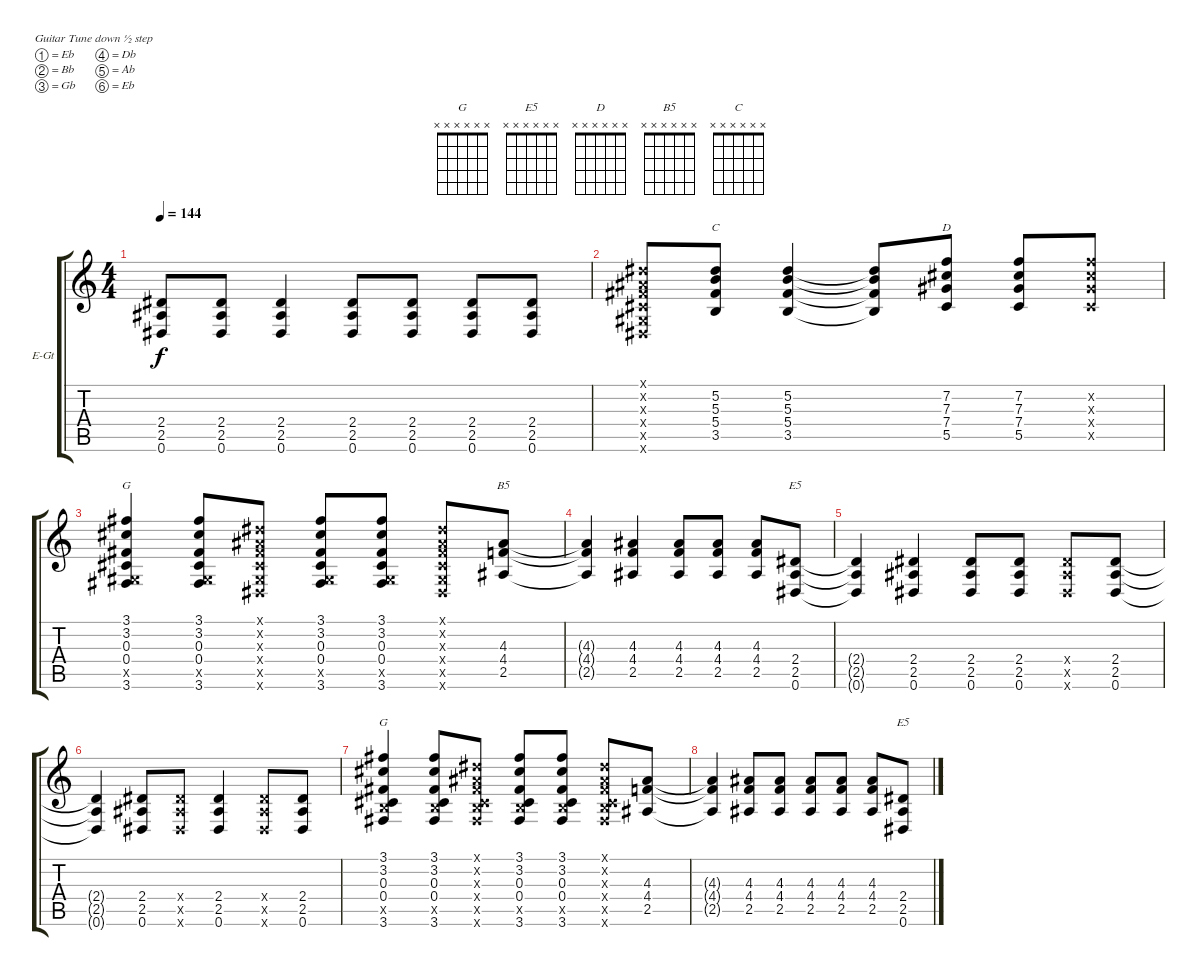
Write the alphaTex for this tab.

\bracketExtendMode groupsimilarinstruments
\firstSystemTrackNameOrientation horizontal
\otherSystemsTrackNameOrientation horizontal
\track ("Guitar 1 (Slash)" "E-Gt") {multiBarRest instrument overdrivenguitar}
\staff {score tabs}
\tuning (Eb4 Bb3 Gb3 Db3 Ab2 Eb2)
\chord ("G" x x x x x x)
\chord ("E5" x x x x x x)
\chord ("D" x x x x x x)
\chord ("B5" x x x x x x)
\chord ("C" x x x x x x)
\ts (4 4)
\tempo 144
\clef g2
\ks c
(2.4{t} 2.5{t} 0.6{t}).8{dy f} (2.4 2.5 0.6).8 (2.4 2.5 0.6).4 (2.4 2.5 0.6).8 (2.4 2.5 0.6).8 (2.4 2.5 0.6).8 (2.4 2.5 0.6).8 |
(0.1{x} 0.2{x} 0.3{x} 0.4{x} 0.5{x} 0.6{x}).8 (5.2 5.3 5.4 3.5).8{ch "C"} (5.2 5.3 5.4 3.5).4 (5.2{t} 5.3{t} 5.4{t} 3.5{t}).8 (7.2 7.3 7.4 5.5).8{ch "D"} (7.2 7.3 7.4 5.5).8 (7.2{x} 7.3{x} 7.4{x} 5.5{x}).8 |
(3.1 3.2 0.3 0.4 0.5{x} 3.6).4{ch "G"} (3.1 3.2 0.3 0.4 0.5{x} 3.6).8 (0.1{x} 0.2{x} 0.3{x} 0.4{x} 0.5{x} 0.6{x}).8 (3.1 3.2 0.3 0.4 0.5{x} 3.6).8 (3.1 3.2 0.3 0.4 0.5{x} 3.6).8 (0.1{x} 0.2{x} 0.3{x} 0.4{x} 0.5{x} 0.6{x}).8 (4.3 4.4 2.5).8{ch "B5"} |
(4.3{t} 4.4{t} 2.5{t}).4 (4.3 4.4 2.5).4 (4.3 4.4 2.5).8 (4.3 4.4 2.5).8 (4.3 4.4 2.5).8 (2.4 2.5 0.6).8{ch "E5"} |
(2.4{t} 2.5{t} 0.6{t}).4 (2.4 2.5 0.6).4 (2.4 2.5 0.6).8 (2.4 2.5 0.6).8 (2.4{x} 2.5{x} 0.6{x}).8 (2.4 2.5 0.6).8 |
(2.4{t} 2.5{t} 0.6{t}).4 (2.4 2.5 0.6).8 (2.4{x} 2.5{x} 0.6{x}).8 (2.4 2.5 0.6).4 (2.4{x} 2.5{x} 0.6{x}).8 (2.4 2.5 0.6).8 |
(3.1 3.2 0.3 0.4 3.5{x} 3.6).4{ch "G"} (3.1 3.2 0.3 0.4 3.5{x} 3.6).8 (0.1{x} 0.2{x} 0.3{x} 0.4{x} 3.5{x} 3.6{x}).8 (3.1 3.2 0.3 0.4 3.5{x} 3.6).8 (3.1 3.2 0.3 0.4 3.5{x} 3.6).8 (0.1{x} 0.2{x} 0.3{x} 0.4{x} 3.5{x} 3.6{x}).8 (4.3 4.4 2.5).8 |
(4.3{t} 4.4{t} 2.5{t}).4 (4.3 4.4 2.5).8 (4.3 4.4 2.5).8 (4.3 4.4 2.5).8 (4.3 4.4 2.5).8 (4.3 4.4 2.5).8 (2.4 2.5 0.6).8{ch "E5"}
